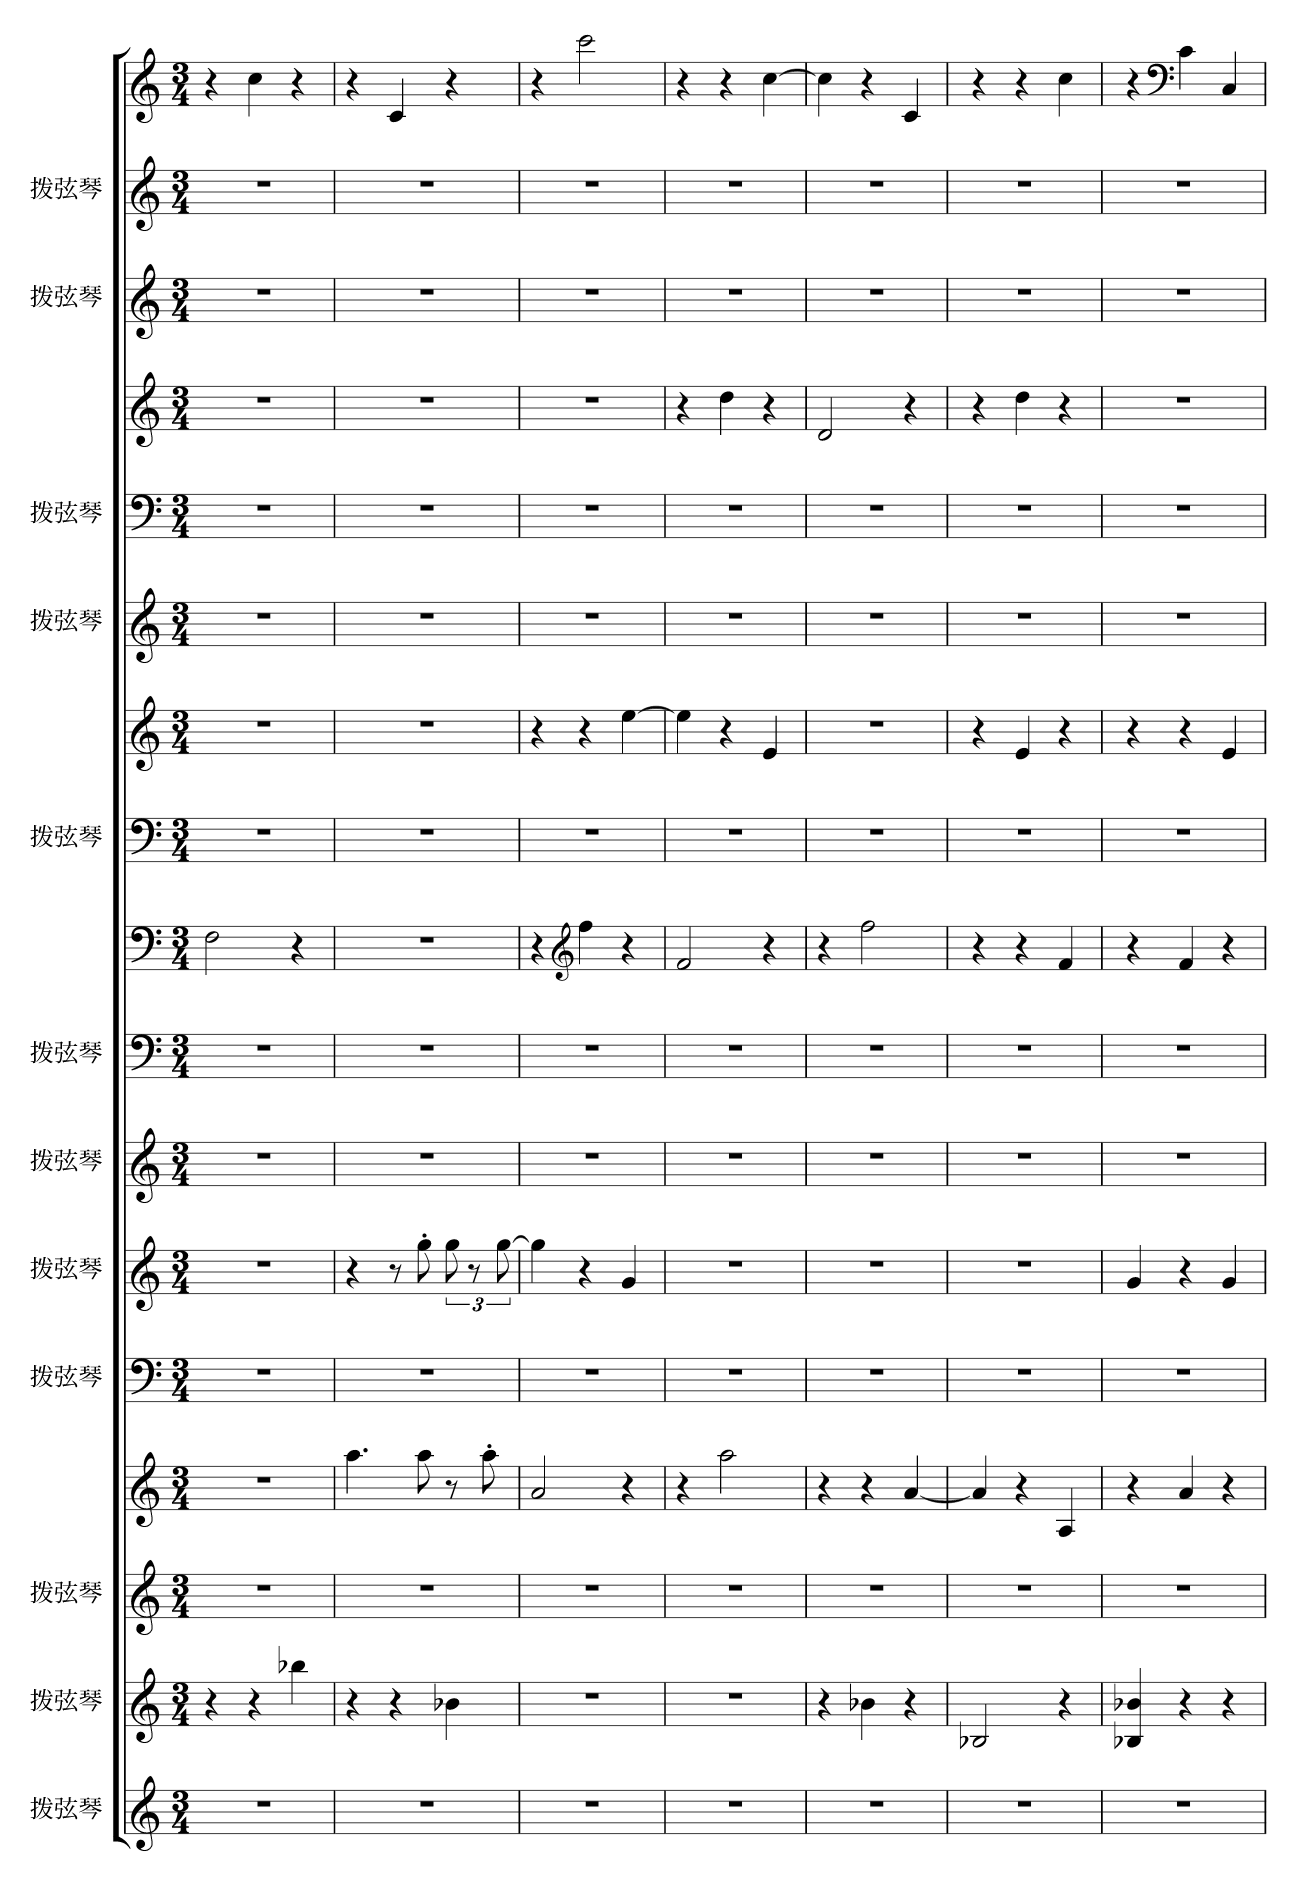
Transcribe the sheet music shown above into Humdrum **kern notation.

**kern	**kern	**kern	**kern	**kern	**kern	**kern	**kern	**kern	**kern	**kern	**kern	**kern	**kern	**kern	**kern	**kern
*part12	*part11	*part10	*part10	*part9	*part8	*part7	*part6	*part6	*part5	*part5	*part4	*part3	*part3	*part2	*part1	*part1
*staff17	*staff16	*staff15	*staff14	*staff13	*staff12	*staff11	*staff10	*staff9	*staff8	*staff7	*staff6	*staff5	*staff4	*staff3	*staff2	*staff1
*I"拨弦琴	*I"拨弦琴	*I"拨弦琴	*	*I"拨弦琴	*I"拨弦琴	*I"拨弦琴	*I"拨弦琴	*	*I"拨弦琴	*	*I"拨弦琴	*I"拨弦琴	*	*I"拨弦琴	*I"拨弦琴	*
*clefG2	*clefG2	*clefG2	*clefG2	*clefF4	*clefG2	*clefG2	*clefF4	*clefF4	*clefF4	*clefG2	*clefG2	*clefF4	*clefG2	*clefG2	*clefG2	*clefG2
*k[]	*k[]	*k[]	*k[]	*k[]	*k[]	*k[]	*k[]	*k[]	*k[]	*k[]	*k[]	*k[]	*k[]	*k[]	*k[]	*k[]
*M3/4	*M3/4	*M3/4	*M3/4	*M3/4	*M3/4	*M3/4	*M3/4	*M3/4	*M3/4	*M3/4	*M3/4	*M3/4	*M3/4	*M3/4	*M3/4	*M3/4
*MM198	*MM198	*MM198	*MM198	*MM198	*MM198	*MM198	*MM198	*MM198	*MM198	*MM198	*MM198	*MM198	*MM198	*MM198	*MM198	*MM198
=1	=1	=1	=1	=1	=1	=1	=1	=1	=1	=1	=1	=1	=1	=1	=1	=1
2.r	4r	2.r	2.r	2.r	2.r	2.r	2.r	2F\	2.r	2.r	2.r	2.r	2.r	2.r	2.r	4r
.	4r	.	.	.	.	.	.	.	.	.	.	.	.	.	.	4cc\
.	4bb-X\	.	.	.	.	.	.	4r	.	.	.	.	.	.	.	4r
=2	=2	=2	=2	=2	=2	=2	=2	=2	=2	=2	=2	=2	=2	=2	=2	=2
2.r	4r	2.r	4.aa\	2.r	4r	2.r	2.r	2.r	2.r	2.r	2.r	2.r	2.r	2.r	2.r	4r
.	4r	.	.	.	8r	.	.	.	.	.	.	.	.	.	.	4c/
.	.	.	8aa\	.	8gg'\	.	.	.	.	.	.	.	.	.	.	.
.	4b-X\	.	8r	.	12gg\	.	.	.	.	.	.	.	.	.	.	4r
.	.	.	.	.	12r	.	.	.	.	.	.	.	.	.	.	.
.	.	.	8aa'\	.	.	.	.	.	.	.	.	.	.	.	.	.
.	.	.	.	.	[12gg\	.	.	.	.	.	.	.	.	.	.	.
=3	=3	=3	=3	=3	=3	=3	=3	=3	=3	=3	=3	=3	=3	=3	=3	=3
2.r	2.r	2.r	2a/	2.r	4gg\]	2.r	2.r	4r	2.r	4r	2.r	2.r	2.r	2.r	2.r	4r
*	*	*	*	*	*	*	*	*clefG2	*	*	*	*	*	*	*	*
.	.	.	.	.	4r	.	.	4ff\	.	4r	.	.	.	.	.	2ccc\
.	.	.	4r	.	4g/	.	.	4r	.	[4ee\	.	.	.	.	.	.
=4	=4	=4	=4	=4	=4	=4	=4	=4	=4	=4	=4	=4	=4	=4	=4	=4
2.r	2.r	2.r	4r	2.r	2.r	2.r	2.r	2f/	2.r	4ee\]	2.r	2.r	4r	2.r	2.r	4r
.	.	.	2aa\	.	.	.	.	.	.	4r	.	.	4dd\	.	.	4r
.	.	.	.	.	.	.	.	4r	.	4e/	.	.	4r	.	.	[4cc\
=5	=5	=5	=5	=5	=5	=5	=5	=5	=5	=5	=5	=5	=5	=5	=5	=5
2.r	4r	2.r	4r	2.r	2.r	2.r	2.r	4r	2.r	2.r	2.r	2.r	2d/	2.r	2.r	4cc\]
.	4b-X\	.	4r	.	.	.	.	2ff\	.	.	.	.	.	.	.	4r
.	4r	.	[4a/	.	.	.	.	.	.	.	.	.	4r	.	.	4c/
=6	=6	=6	=6	=6	=6	=6	=6	=6	=6	=6	=6	=6	=6	=6	=6	=6
2.r	2B-X/	2.r	4a/]	2.r	2.r	2.r	2.r	4r	2.r	4r	2.r	2.r	4r	2.r	2.r	4r
.	.	.	4r	.	.	.	.	4r	.	4e/	.	.	4dd\	.	.	4r
.	4r	.	4A/	.	.	.	.	4f/	.	4r	.	.	4r	.	.	4cc\
=7	=7	=7	=7	=7	=7	=7	=7	=7	=7	=7	=7	=7	=7	=7	=7	=7
2.r	4B-X/ 4b-X/	2.r	4r	2.r	4g/	2.r	2.r	4r	2.r	4r	2.r	2.r	2.r	2.r	2.r	4r
*	*	*	*	*	*	*	*	*	*	*	*	*	*	*	*	*clefF4
.	4r	.	4a/	.	4r	.	.	4f/	.	4r	.	.	.	.	.	4c\
.	4r	.	4r	.	4g/	.	.	4r	.	4e/	.	.	.	.	.	4C/
=	=	=	=	=	=	=	=	=	=	=	=	=	=	=	=	=
*-	*-	*-	*-	*-	*-	*-	*-	*-	*-	*-	*-	*-	*-	*-	*-	*-
